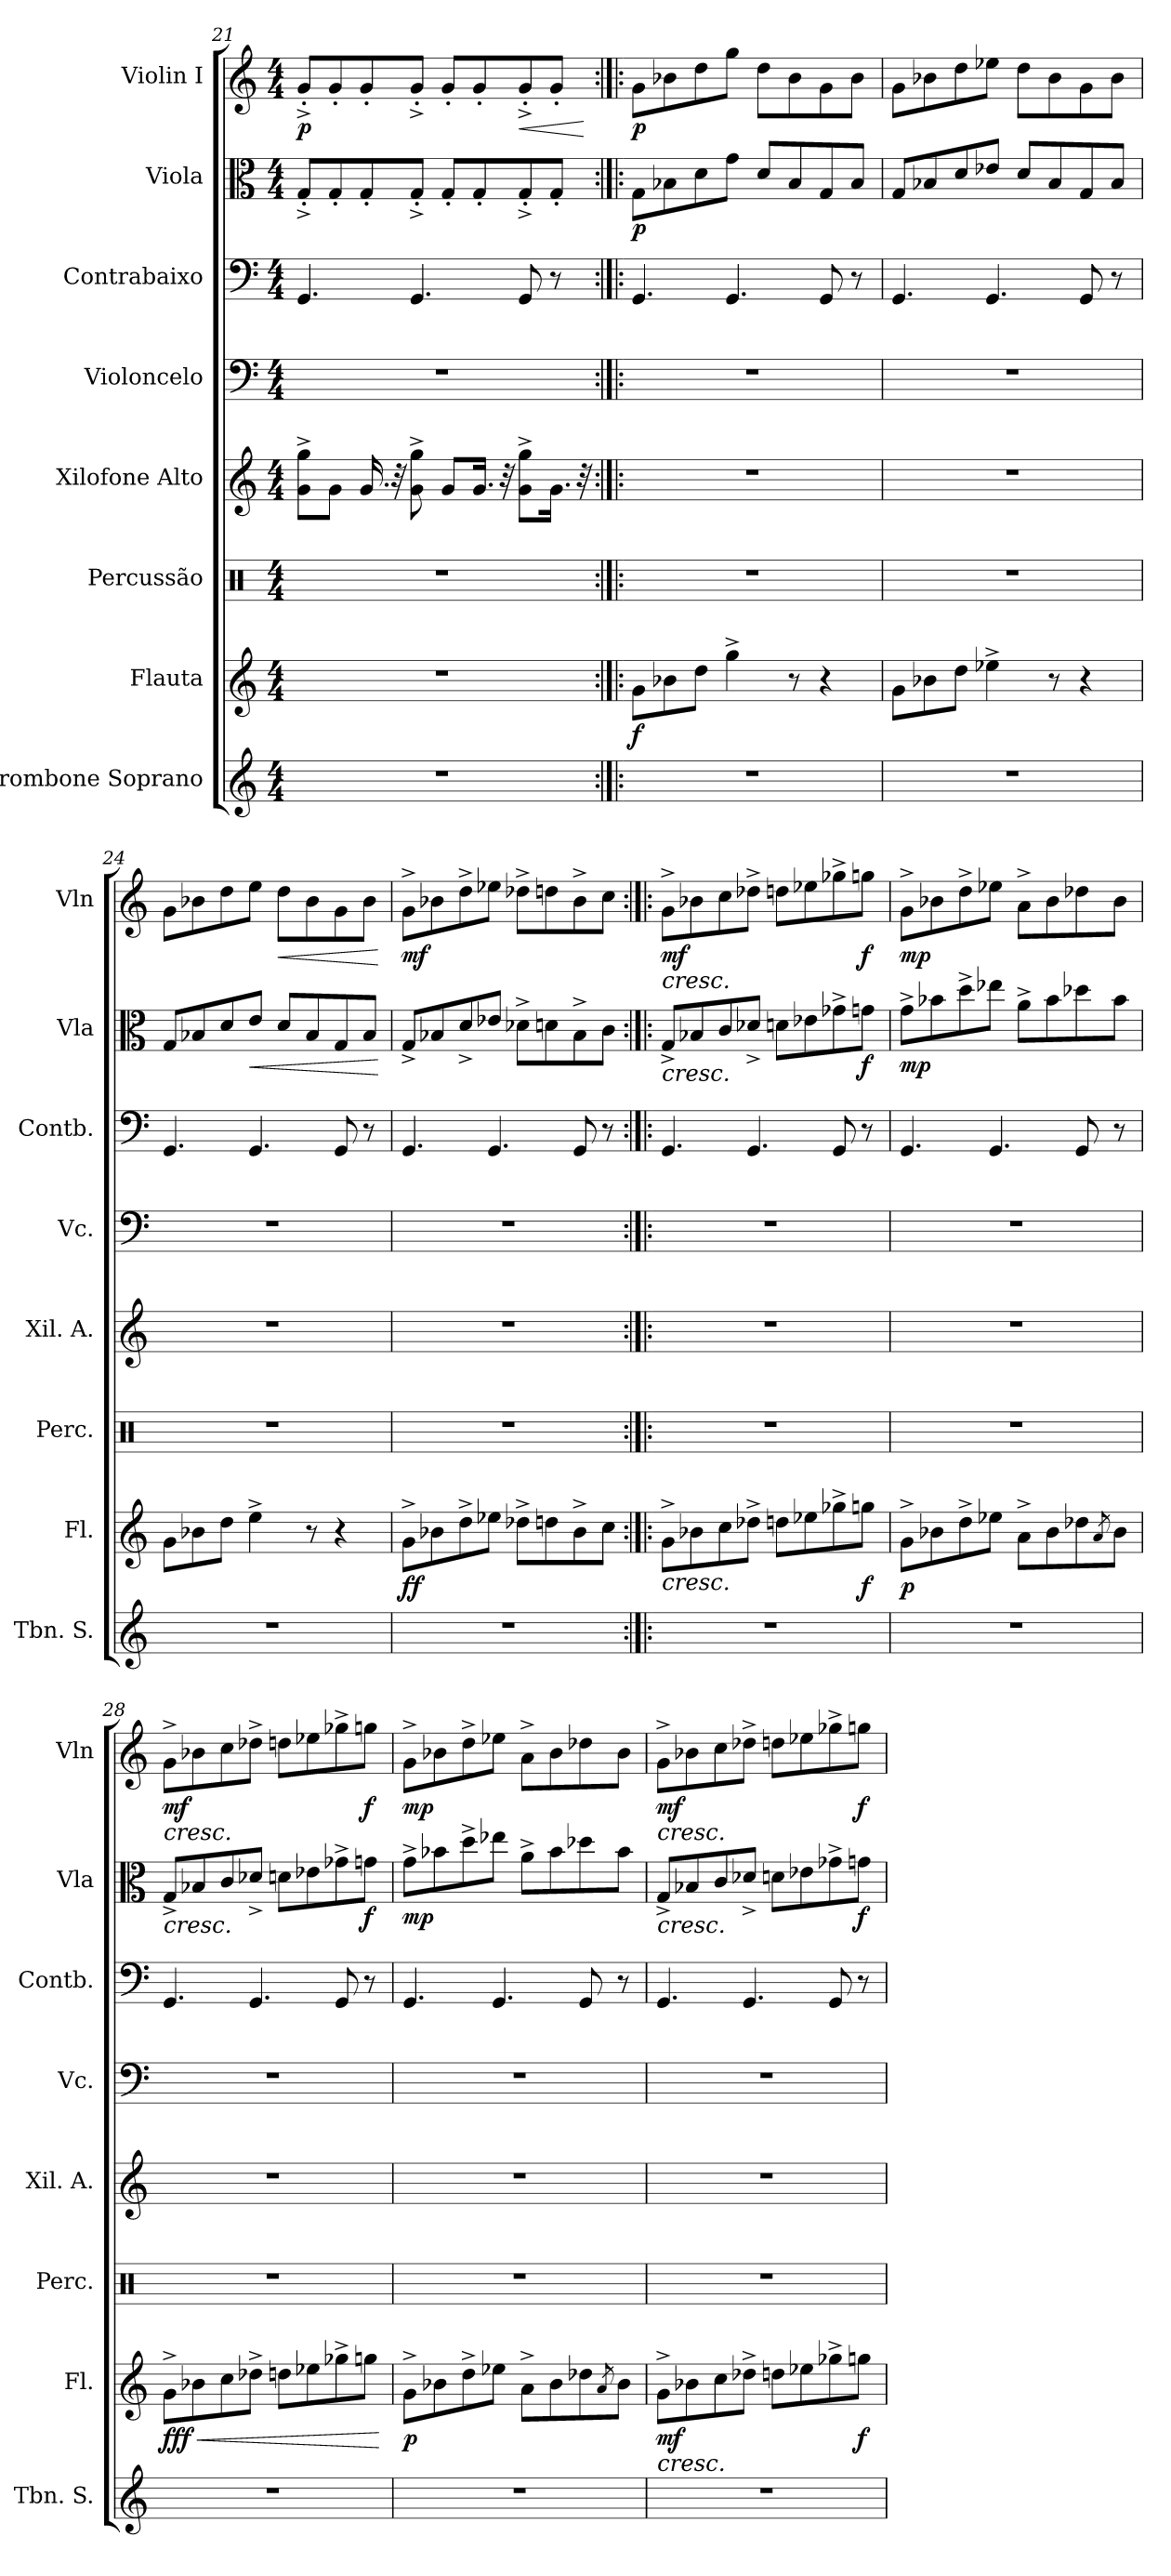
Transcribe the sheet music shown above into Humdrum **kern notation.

**kern	**kern	**dynam	**kern	**kern	**kern	**kern	**kern	**dynam	**kern	**dynam
*part8	*part7	*part7	*part6	*part5	*part4	*part3	*part2	*part2	*part1	*part1
*staff8	*staff7	*staff7	*staff6	*staff5	*staff4	*staff3	*staff2	*staff2	*staff1	*staff1
*I"Trombone Soprano	*I"Flauta	*	*I"Percussão	*I"Xilofone Alto	*I"Violoncelo	*I"Contrabaixo	*I"Viola	*	*I"Violin I	*
*I'Tbn. S.	*I'Fl.	*	*I'Perc.	*I'Xil. A.	*I'Vc.	*I'Contb.	*I'Vla	*	*I'Vln	*
*clefG2	*clefG2	*	*clefX	*clefG2	*clefF4	*clefF4	*clefC3	*	*clefG2	*
*	*	*	*	*	*	*ITrd7c12	*	*	*	*
*k[]	*k[]	*	*k[]	*k[]	*k[]	*k[]	*k[]	*	*k[]	*
*M4/4	*M4/4	*	*M4/4	*M4/4	*M4/4	*M4/4	*M4/4	*	*M4/4	*
=21	=21	=21	=21	=21	=21	=21	=21	=21	=21	=21
!	!	!	!	!	!	!	!	!	!	!LO:DY:b
1r	1r	.	1r	8g\^ 8gg\^L	1r	4.GGG/	8G^'/L	.	8g^'/L	p
.	.	.	.	8g\J	.	.	8G'/	.	8g'/	.
.	.	.	.	16.g/	.	.	8G'/	.	8g'/	.
.	.	.	.	32r	.	.	.	.	.	.
.	.	.	.	8g\^ 8gg\^	.	4.GGG/	8G^'/J	.	8g^'/J	.
.	.	.	.	8g/L	.	.	8G'/L	.	8g'/L	.
.	.	.	.	16.g/Jk	.	.	8G'/	.	8g'/	.
.	.	.	.	32r	.	.	.	.	.	.
!	!	!	!	!	!	!	!	!	!	!LO:HP:b
.	.	.	.	8g\^ 8gg\^L	.	8GGG/	8G^'/	.	8g^'/	<
.	.	.	.	16.g\Jk	.	8r	8G'/J	.	8g'/J	.
.	.	.	.	32r	.	.	.	.	.	.
.	.	.	.	.	.	.	.	.	.	[
!!LO:PB:g=z
=22:|!|:	=22:|!|:	=22:|!|:	=22:|!|:	=22:|!|:	=22:|!|:	=22:|!|:	=22:|!|:	=22:|!|:	=22:|!|:	=22:|!|:
!	!	!LO:DY:b	!	!	!	!	!	!LO:DY:b	!	!LO:DY:b
1r	8g\L	f	1r	1r	1r	4.GGG/	8G\L	p	8g\L	p
.	8b-X\	.	.	.	.	.	8B-X\	.	8b-X\	.
.	8dd\J	.	.	.	.	.	8d\	.	8dd\	.
.	4gg^\	.	.	.	.	4.GGG/	8g\J	.	8gg\J	.
.	.	.	.	.	.	.	8d/L	.	8dd\L	.
.	8r	.	.	.	.	.	8B-/	.	8b-\	.
.	4r	.	.	.	.	8GGG/	8G/	.	8g\	.
.	.	.	.	.	.	8r	8B-/J	.	8b-\J	.
=23	=23	=23	=23	=23	=23	=23	=23	=23	=23	=23
1r	8g\L	.	1r	1r	1r	4.GGG/	8G/L	.	8g\L	.
.	8b-X\	.	.	.	.	.	8B-X/	.	8b-X\	.
.	8dd\J	.	.	.	.	.	8d/	.	8dd\	.
.	4ee-X^\	.	.	.	.	4.GGG/	8e-X/J	.	8ee-X\J	.
.	.	.	.	.	.	.	8d/L	.	8dd\L	.
.	8r	.	.	.	.	.	8B-/	.	8b-\	.
.	4r	.	.	.	.	8GGG/	8G/	.	8g\	.
.	.	.	.	.	.	8r	8B-/J	.	8b-\J	.
=24	=24	=24	=24	=24	=24	=24	=24	=24	=24	=24
1r	8g\L	.	1r	1r	1r	4.GGG/	8G/L	.	8g\L	.
.	8b-X\	.	.	.	.	.	8B-X/	.	8b-X\	.
.	8dd\J	.	.	.	.	.	8d/	.	8dd\	.
!	!	!	!	!	!	!	!	!LO:HP:b	!	!
.	4ee^\	.	.	.	.	4.GGG/	8e/J	<	8ee\J	.
!	!	!	!	!	!	!	!	!	!	!LO:HP:b
.	.	.	.	.	.	.	8d/L	.	8dd\L	<
.	8r	.	.	.	.	.	8B-/	.	8b-\	.
.	4r	.	.	.	.	8GGG/	8G/	.	8g\	.
.	.	.	.	.	.	8r	8B-/J	.	8b-\J	.
.	.	.	.	.	.	.	.	[	.	[
!!LO:PB:g=z
=25	=25	=25	=25	=25	=25	=25	=25	=25	=25	=25
!	!	!LO:DY:b	!	!	!	!	!	!LO:DY:b	!	!
!	!	!	!	!	!	!	!	!LO:DY:n=1:b	!	!LO:DY:b
1r	8g^\L	ff	1r	1r	1r	4.GGG/	8G^/L	mf mf	8g^\L	mf
.	8b-X\	.	.	.	.	.	8B-X/	.	8b-X\	.
.	8dd^\	.	.	.	.	.	8d^/	.	8dd^\	.
.	8ee-X\J	.	.	.	.	4.GGG/	8e-X/J	.	8ee-X\J	.
.	8dd-X^\L	.	.	.	.	.	8d-X^\L	.	8dd-X^\L	.
.	8ddn\	.	.	.	.	.	8dn\	.	8ddn\	.
.	8b-^\	.	.	.	.	8GGG/	8B-^\	.	8b-^\	.
.	8cc\J	.	.	.	.	8r	8c\J	.	8cc\J	.
=26:|!|:	=26:|!|:	=26:|!|:	=26:|!|:	=26:|!|:	=26:|!|:	=26:|!|:	=26:|!|:	=26:|!|:	=26:|!|:	=26:|!|:
!	!	!LO:HP:b	!	!	!	!	!	!LO:HP:b	!	!LO:HP:b
!	!	!	!	!	!	!	!	!LO:DY:n=1:b	!	!
!	!	!	!	!	!	!	!	!LO:DY:n=2:b	!	!LO:DY:n=1:b
1r	8g^\L	<	1r	1r	1r	4.GGG/	8G^/L	< mf mf	8g^\L	< mf
.	8b-X\	.	.	.	.	.	8B-X/	.	8b-X\	.
.	8cc\	.	.	.	.	.	8c/	.	8cc\	.
.	8dd-X^\J	.	.	.	.	4.GGG/	8d-X^/J	.	8dd-X^\J	.
.	8ddn\L	.	.	.	.	.	8dn\L	.	8ddn\L	.
.	8ee-X\	.	.	.	.	.	8e-X\	.	8ee-X\	.
.	8gg-X^\	.	.	.	.	8GGG/	8g-X^\	.	8gg-X^\	.
!	!	!LO:DY:b	!	!	!	!	!	!LO:DY:n=3:b	!	!LO:DY:n=2:b
.	8ggn\J	f	.	.	.	8r	8gn\J	f	8ggn\J	f
.	.	[	.	.	.	.	.	[	.	[
=27	=27	=27	=27	=27	=27	=27	=27	=27	=27	=27
!	!	!LO:DY:b	!	!	!	!	!	!LO:DY:b	!	!LO:DY:b
1r	8g^\L	p	1r	1r	1r	4.GGG/	8g^\L	mp	8g^\L	mp
.	8b-X\	.	.	.	.	.	8b-X\	.	8b-X\	.
.	8dd^\	.	.	.	.	.	8dd^\	.	8dd^\	.
.	8ee-X\J	.	.	.	.	4.GGG/	8ee-X\J	.	8ee-X\J	.
.	8a^\L	.	.	.	.	.	8a^\L	.	8a^\L	.
.	8b-\	.	.	.	.	.	8b-\	.	8b-\	.
.	8dd-X\	.	.	.	.	8GGG/	8dd-X\	.	8dd-X\	.
.	8qa/	.	.	.	.	.	.	.	.	.
.	8b-\J	.	.	.	.	8r	8b-\J	.	8b-\J	.
!!LO:PB:g=z
=28	=28	=28	=28	=28	=28	=28	=28	=28	=28	=28
!	!	!LO:HP:b	!	!	!	!	!	!LO:HP:b	!	!LO:HP:b
!	!	!LO:DY:n=1:b	!	!	!	!	!	!LO:DY:n=1:b	!	!
!	!	!	!	!	!	!	!	!LO:DY:n=2:b	!	!LO:DY:n=1:b
1r	8g^\L	< fff	1r	1r	1r	4.GGG/	8G^/L	< mf mf	8g^\L	< mf
.	8b-X\	.	.	.	.	.	8B-X/	.	8b-X\	.
.	8cc\	.	.	.	.	.	8c/	.	8cc\	.
.	8dd-X^\J	.	.	.	.	4.GGG/	8d-X^/J	.	8dd-X^\J	.
.	8ddn\L	.	.	.	.	.	8dn\L	.	8ddn\L	.
.	8ee-X\	.	.	.	.	.	8e-X\	.	8ee-X\	.
.	8gg-X^\	.	.	.	.	8GGG/	8g-X^\	.	8gg-X^\	.
!	!	!	!	!	!	!	!	!LO:DY:n=3:b	!	!LO:DY:n=2:b
.	8ggn\J	.	.	.	.	8r	8gn\J	f	8ggn\J	f
.	.	[	.	.	.	.	.	[	.	[
=29	=29	=29	=29	=29	=29	=29	=29	=29	=29	=29
!	!	!LO:DY:b	!	!	!	!	!	!LO:DY:b	!	!LO:DY:b
1r	8g^\L	p	1r	1r	1r	4.GGG/	8g^\L	mp	8g^\L	mp
.	8b-X\	.	.	.	.	.	8b-X\	.	8b-X\	.
.	8dd^\	.	.	.	.	.	8dd^\	.	8dd^\	.
.	8ee-X\J	.	.	.	.	4.GGG/	8ee-X\J	.	8ee-X\J	.
.	8a^\L	.	.	.	.	.	8a^\L	.	8a^\L	.
.	8b-\	.	.	.	.	.	8b-\	.	8b-\	.
.	8dd-X\	.	.	.	.	8GGG/	8dd-X\	.	8dd-X\	.
.	8qa/	.	.	.	.	.	.	.	.	.
.	8b-\J	.	.	.	.	8r	8b-\J	.	8b-\J	.
=30	=30	=30	=30	=30	=30	=30	=30	=30	=30	=30
!	!	!LO:HP:b	!	!	!	!	!	!LO:HP:b	!	!LO:HP:b
!	!	!LO:DY:n=1:b	!	!	!	!	!	!LO:DY:n=1:b	!	!
!	!	!	!	!	!	!	!	!LO:DY:n=2:b	!	!LO:DY:n=1:b
1r	8g^\L	< mf	1r	1r	1r	4.GGG/	8G^/L	< mf mf	8g^\L	< mf
.	8b-X\	.	.	.	.	.	8B-X/	.	8b-X\	.
.	8cc\	.	.	.	.	.	8c/	.	8cc\	.
.	8dd-X^\J	.	.	.	.	4.GGG/	8d-X^/J	.	8dd-X^\J	.
.	8ddn\L	.	.	.	.	.	8dn\L	.	8ddn\L	.
.	8ee-X\	.	.	.	.	.	8e-X\	.	8ee-X\	.
.	8gg-X^\	.	.	.	.	8GGG/	8g-X^\	.	8gg-X^\	.
!	!	!LO:DY:n=2:b	!	!	!	!	!	!LO:DY:n=3:b	!	!LO:DY:n=2:b
.	8ggn\J	f	.	.	.	8r	8gn\J	f	8ggn\J	f
.	.	[	.	.	.	.	.	[	.	[
=	=	=	=	=	=	=	=	=	=	=
*-	*-	*-	*-	*-	*-	*-	*-	*-	*-	*-
